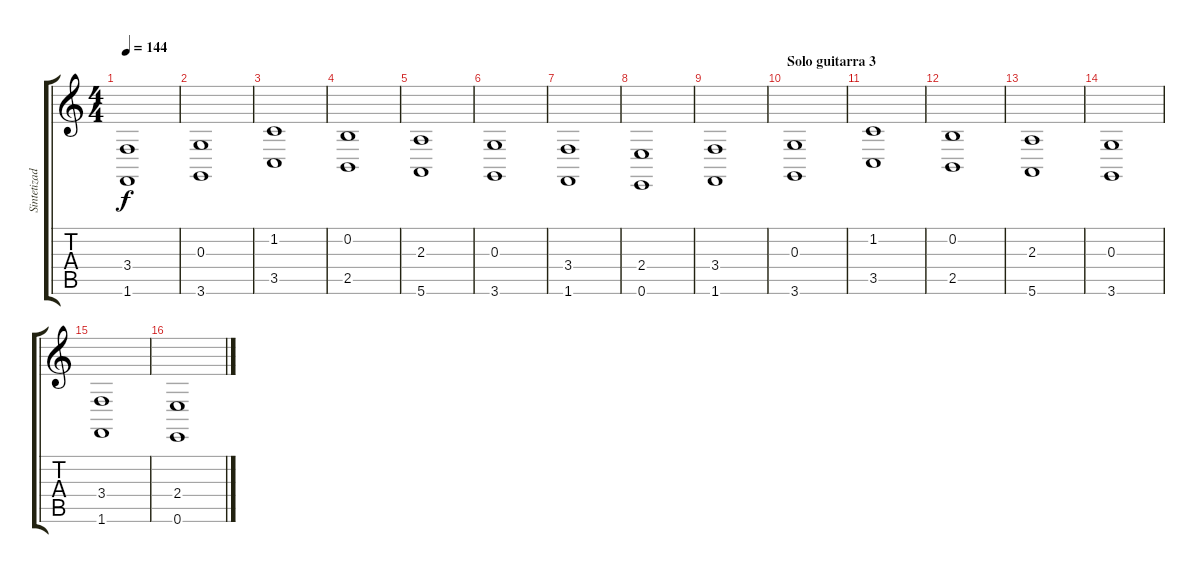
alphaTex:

\track ("Sintetizador" "Sintetizad") {instrument choiraahs}
\staff {score tabs}
\tuning (E4 B3 G3 D3 A2 E2) {hide}
\ts (4 4)
\tempo 144
\clef g2
\ks c
(3.4 1.6).1{dy f} |
(0.3 3.6).1 |
(1.2 3.5).1 |
(0.2 2.5).1 |
(2.3 5.6).1 |
(0.3 3.6).1 |
(3.4 1.6).1 |
(2.4 0.6).1 |
(3.4 1.6).1 |
\section ("" "Solo guitarra 3")
(0.3 3.6).1 |
(1.2 3.5).1 |
(0.2 2.5).1 |
(2.3 5.6).1 |
(0.3 3.6).1 |
(3.4 1.6).1 |
(2.4 0.6).1
